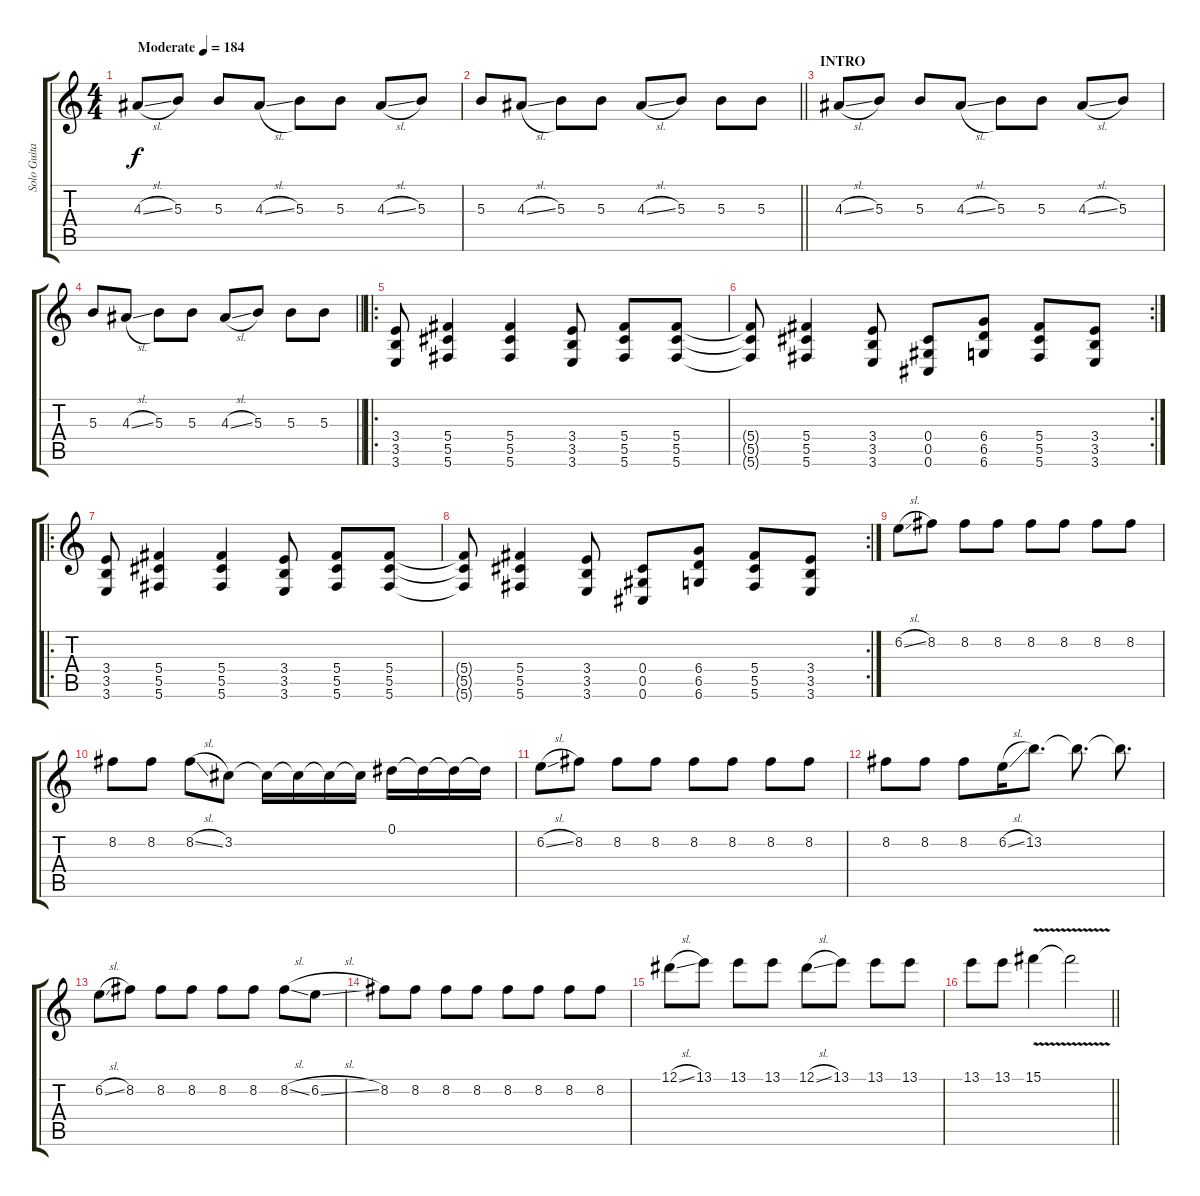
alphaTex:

\track ("Solo Guitar" "Solo Guita") {instrument distortionguitar}
\staff {score tabs}
\tuning (Eb4 Bb3 Gb3 Db3 Ab2 Db2) {hide}
\ts (4 4)
\tempo (184 "Moderate")
\clef g2
\ks c
4.3{sl}.8{dy f instrument distortionguitar} 5.3.8 5.3.8 4.3{sl}.8 5.3.8 5.3.8 4.3{sl}.8 5.3.8 |
\barLineRight lightlight
5.3.8 4.3{sl}.8 5.3.8 5.3.8 4.3{sl}.8 5.3.8 5.3.8 5.3.8 |
\section ("" "INTRO")
4.3{sl}.8 5.3.8 5.3.8 4.3{sl}.8 5.3.8 5.3.8 4.3{sl}.8 5.3.8 |
\barLineRight lightlight
5.3.8 4.3{sl}.8 5.3.8 5.3.8 4.3{sl}.8 5.3.8 5.3.8 5.3.8 |
\ro
(3.4 3.5 3.6).8 (5.4 5.5 5.6).4 (5.4 5.5 5.6).4 (3.4 3.5 3.6).8 (5.4 5.5 5.6).8 (5.4 5.5 5.6).8 |
\rc 2
(5.4{t} 5.5{t} 5.6{t}).8 (5.4 5.5 5.6).4 (3.4 3.5 3.6).8 (0.4 0.5 0.6).8 (6.4 6.5 6.6).8 (5.4 5.5 5.6).8 (3.4 3.5 3.6).8 |
\ro
(3.4 3.5 3.6).8 (5.4 5.5 5.6).4 (5.4 5.5 5.6).4 (3.4 3.5 3.6).8 (5.4 5.5 5.6).8 (5.4 5.5 5.6).8 |
\rc 2
(5.4{t} 5.5{t} 5.6{t}).8 (5.4 5.5 5.6).4 (3.4 3.5 3.6).8 (0.4 0.5 0.6).8 (6.4 6.5 6.6).8 (5.4 5.5 5.6).8 (3.4 3.5 3.6).8 |
6.2{sl}.8 8.2.8 8.2.8 8.2.8 8.2.8 8.2.8 8.2.8 8.2.8 |
8.2.8 8.2.8 8.2{sl}.8 3.2.8 3.2{t}.16 3.2{t}.16 3.2{t}.16 3.2{t}.16 0.1.16 0.1{t}.16 0.1{t}.16 0.1{t}.16 |
6.2{sl}.8 8.2.8 8.2.8 8.2.8 8.2.8 8.2.8 8.2.8 8.2.8 |
8.2.8 8.2.8 8.2.8 6.2{sl}.16 13.2.8{d} 13.2{t}.8{d} 13.2{t}.8{d} |
6.2{sl}.8 8.2.8 8.2.8 8.2.8 8.2.8 8.2.8 8.2{sl}.8 6.2{sl}.8 |
8.2.8 8.2.8 8.2.8 8.2.8 8.2.8 8.2.8 8.2.8 8.2.8 |
12.1{sl}.8 13.1.8 13.1.8 13.1.8 12.1{sl}.8 13.1.8 13.1.8 13.1.8 |
\barLineRight lightlight
13.1.8 13.1.8 15.1{v}.4 15.1{t}.2
